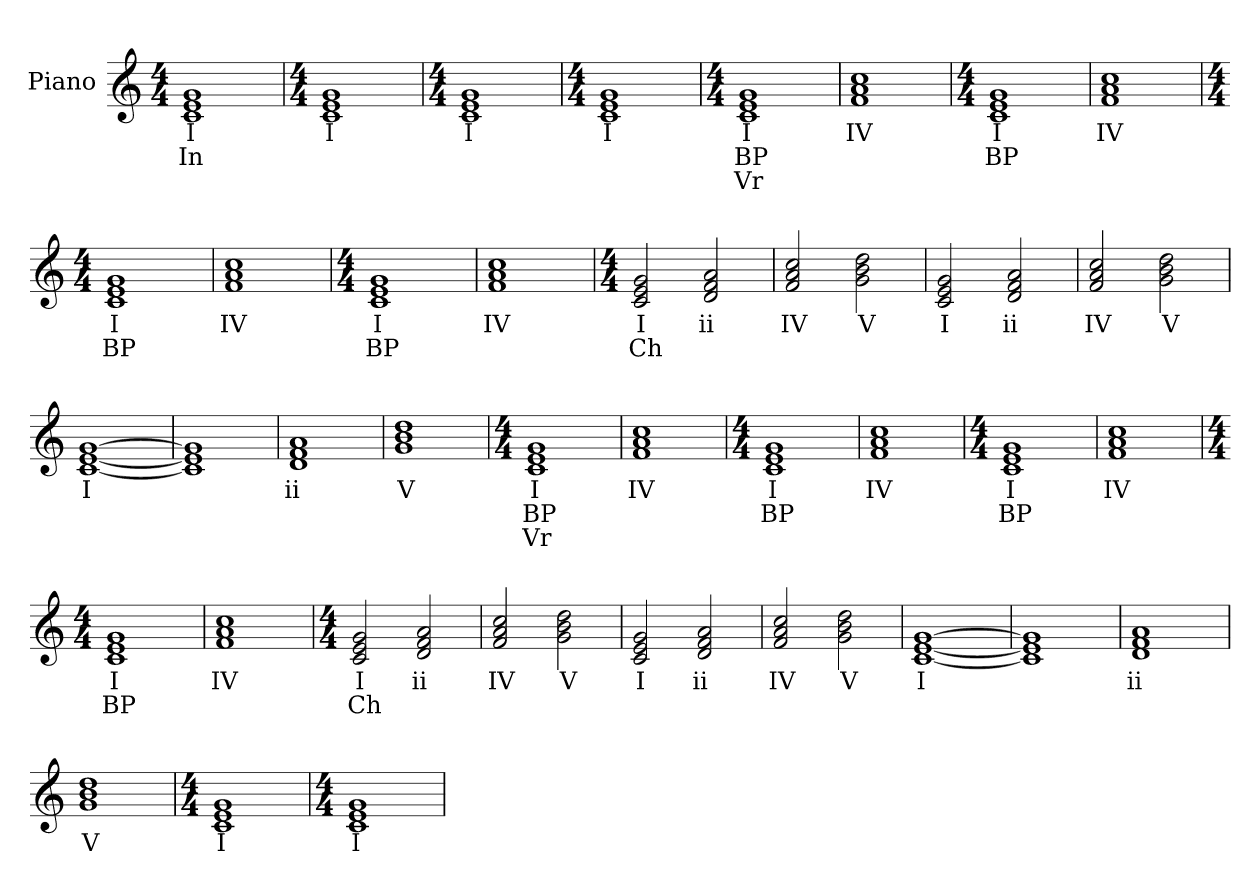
**kern	**text	**text	**text
*part1	*part1	*part1	*part1
*staff1	*staff1	*staff1	*staff1
*I"Piano	*	*	*
*I'Pno	*	*	*
*k[]	*	*	*
*C:	*	*	*
*M4/4	*	*	*
=	=	=	=
1c 1e 1g	I	In	.
=	=	=	=
*k[]	*	*	*
*C:	*	*	*
*M4/4	*	*	*
1c 1e 1g	I	.	.
=	=	=	=
*k[]	*	*	*
*C:	*	*	*
*M4/4	*	*	*
1c 1e 1g	I	.	.
=	=	=	=
*k[]	*	*	*
*C:	*	*	*
*M4/4	*	*	*
1c 1e 1g	I	.	.
=	=	=	=
*k[]	*	*	*
*C:	*	*	*
*M4/4	*	*	*
1c 1e 1g	I	BP	Vr
=	=	=	=
*k[]	*	*	*
*C:	*	*	*
1f 1a 1cc	IV	.	.
=	=	=	=
*k[]	*	*	*
*C:	*	*	*
*M4/4	*	*	*
1c 1e 1g	I	BP	.
=	=	=	=
*k[]	*	*	*
*C:	*	*	*
1f 1a 1cc	IV	.	.
=	=	=	=
*k[]	*	*	*
*C:	*	*	*
*M4/4	*	*	*
1c 1e 1g	I	BP	.
=	=	=	=
*k[]	*	*	*
*C:	*	*	*
1f 1a 1cc	IV	.	.
=	=	=	=
*k[]	*	*	*
*C:	*	*	*
*M4/4	*	*	*
1c 1e 1g	I	BP	.
=	=	=	=
*k[]	*	*	*
*C:	*	*	*
1f 1a 1cc	IV	.	.
=	=	=	=
*k[]	*	*	*
*C:	*	*	*
*M4/4	*	*	*
2c 2e 2g	I	Ch	.
2d 2f 2a	ii	.	.
=	=	=	=
*k[]	*	*	*
*C:	*	*	*
2f 2a 2cc	IV	.	.
2g 2b 2dd	V	.	.
=	=	=	=
*k[]	*	*	*
*C:	*	*	*
2c 2e 2g	I	.	.
2d 2f 2a	ii	.	.
=	=	=	=
*k[]	*	*	*
*C:	*	*	*
2f 2a 2cc	IV	.	.
2g 2b 2dd	V	.	.
=	=	=	=
*k[]	*	*	*
*C:	*	*	*
[1c [1e [1g	I	.	.
=	=	=	=
*k[]	*	*	*
*C:	*	*	*
1c] 1e] 1g]	.	.	.
=	=	=	=
*k[]	*	*	*
*C:	*	*	*
1d 1f 1a	ii	.	.
=	=	=	=
*k[]	*	*	*
*C:	*	*	*
1g 1b 1dd	V	.	.
=	=	=	=
*k[]	*	*	*
*C:	*	*	*
*M4/4	*	*	*
1c 1e 1g	I	BP	Vr
=	=	=	=
*k[]	*	*	*
*C:	*	*	*
1f 1a 1cc	IV	.	.
=	=	=	=
*k[]	*	*	*
*C:	*	*	*
*M4/4	*	*	*
1c 1e 1g	I	BP	.
=	=	=	=
*k[]	*	*	*
*C:	*	*	*
1f 1a 1cc	IV	.	.
=	=	=	=
*k[]	*	*	*
*C:	*	*	*
*M4/4	*	*	*
1c 1e 1g	I	BP	.
=	=	=	=
*k[]	*	*	*
*C:	*	*	*
1f 1a 1cc	IV	.	.
=	=	=	=
*k[]	*	*	*
*C:	*	*	*
*M4/4	*	*	*
1c 1e 1g	I	BP	.
=	=	=	=
*k[]	*	*	*
*C:	*	*	*
1f 1a 1cc	IV	.	.
=	=	=	=
*k[]	*	*	*
*C:	*	*	*
*M4/4	*	*	*
2c 2e 2g	I	Ch	.
2d 2f 2a	ii	.	.
=	=	=	=
*k[]	*	*	*
*C:	*	*	*
2f 2a 2cc	IV	.	.
2g 2b 2dd	V	.	.
=	=	=	=
*k[]	*	*	*
*C:	*	*	*
2c 2e 2g	I	.	.
2d 2f 2a	ii	.	.
=	=	=	=
*k[]	*	*	*
*C:	*	*	*
2f 2a 2cc	IV	.	.
2g 2b 2dd	V	.	.
=	=	=	=
*k[]	*	*	*
*C:	*	*	*
[1c [1e [1g	I	.	.
=	=	=	=
*k[]	*	*	*
*C:	*	*	*
1c] 1e] 1g]	.	.	.
=	=	=	=
*k[]	*	*	*
*C:	*	*	*
1d 1f 1a	ii	.	.
=	=	=	=
*k[]	*	*	*
*C:	*	*	*
1g 1b 1dd	V	.	.
=	=	=	=
*k[]	*	*	*
*C:	*	*	*
*M4/4	*	*	*
1c 1e 1g	I	.	.
=	=	=	=
*k[]	*	*	*
*C:	*	*	*
*M4/4	*	*	*
1c 1e 1g	I	.	.
=	=	=	=
*-	*-	*-	*-
